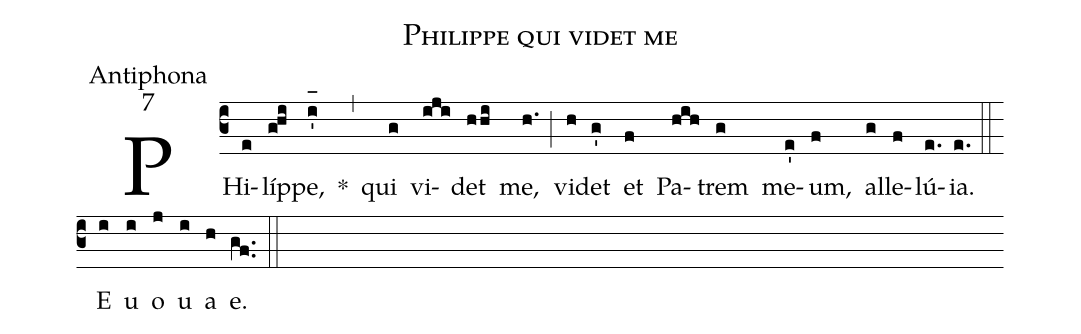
name:Philippe qui videt me;
office-part:Antiphona;
mode:7;
%%
(c3) PHi(e)líp(ghi)pe,(i'_[oh:h]) *(,) qui(g) vi(iji)det(hhi) me,(h.) (;) vi(h)det(g') et(f) Pa(hih)trem(g) me(e')um,(f) al(g)le(f)lú(e.){ia}.(e.) (::) <eu>E(i) u(i) o(j) u(i) a(h) e.</eu>(gf..) (::)
